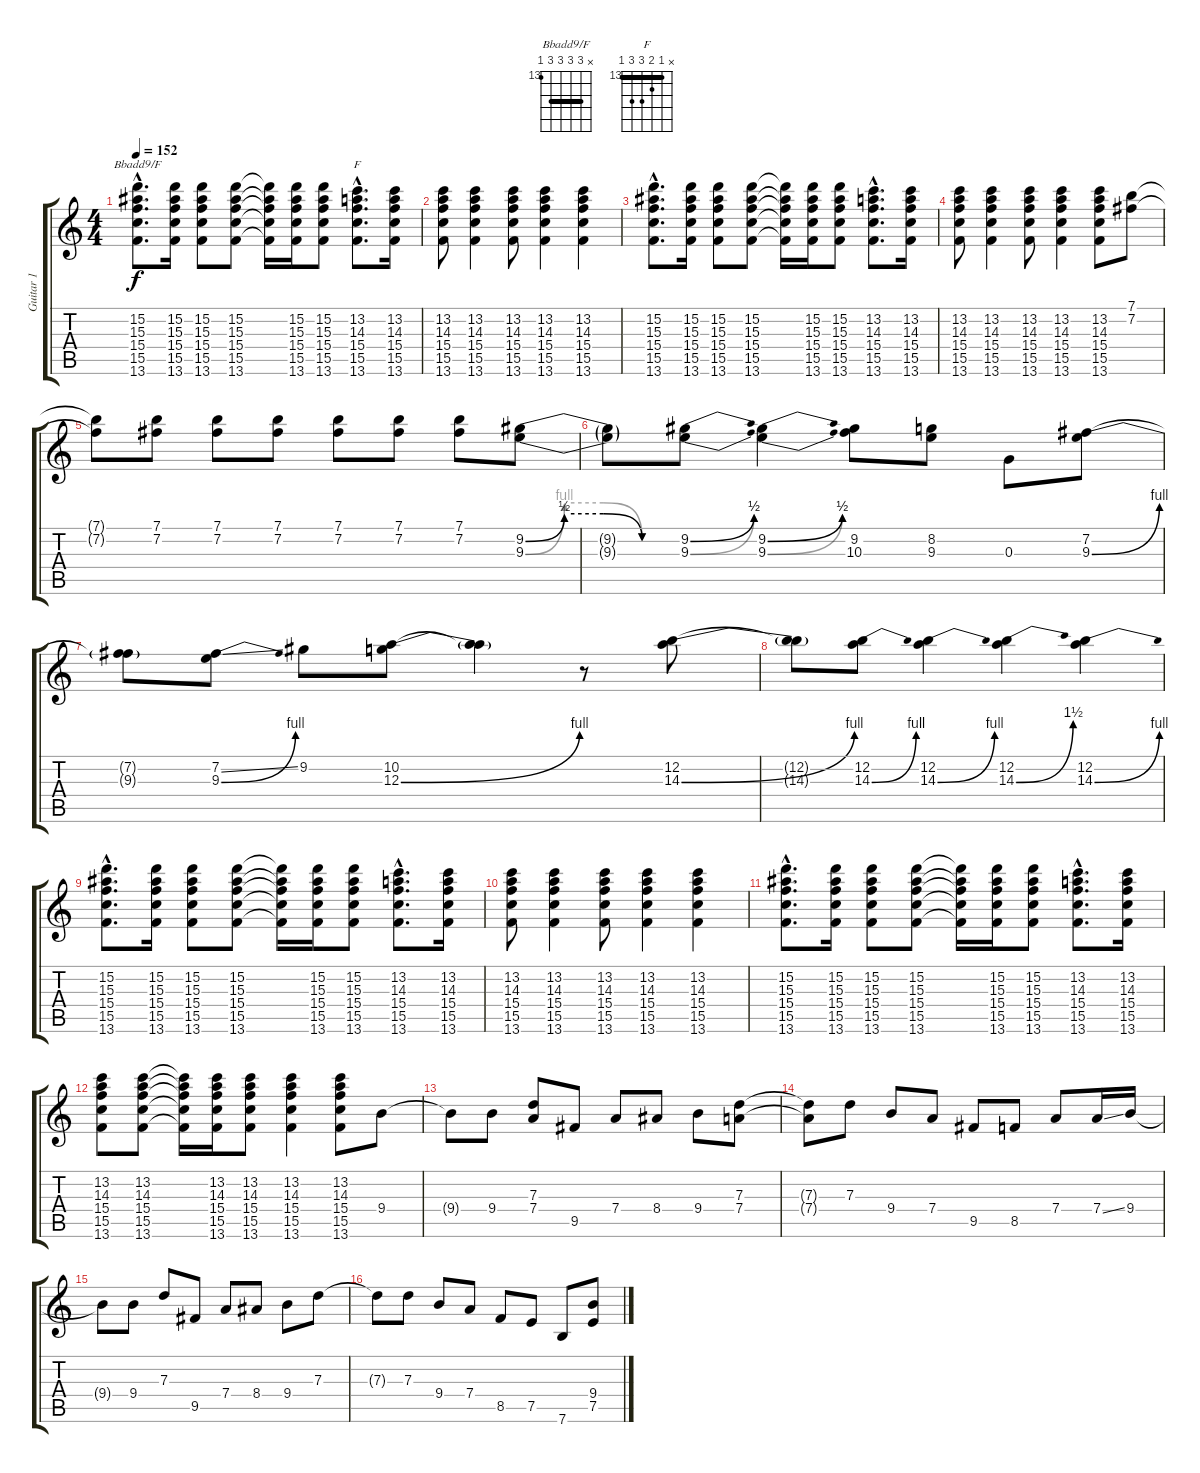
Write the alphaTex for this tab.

\track ("Guitar 1" "Guitar 1") {instrument distortionguitar}
\staff {score tabs}
\tuning (E4 B3 G3 D3 A2 E2) {hide}
\chord ("Bbadd9/F" x 15 15 15 15 13) {firstfret 13 barre 15}
\chord ("F" x 13 14 15 15 13) {firstfret 13 barre 13}
\ts (4 4)
\tempo 152
\clef g2
\ks c
(15.2{hac} 15.3{hac} 15.4{hac} 15.5{hac} 13.6{hac}).8{d ch "Bbadd9/F" dy f} (15.2 15.3 15.4 15.5 13.6).16 (15.2 15.3 15.4 15.5 13.6).8 (15.2 15.3 15.4 15.5 13.6).8 (15.2{t} 15.3{t} 15.4{t} 15.5{t} 13.6{t}).16 (15.2 15.3 15.4 15.5 13.6).16 (15.2 15.3 15.4 15.5 13.6).8 (13.2{hac} 14.3{hac} 15.4{hac} 15.5{hac} 13.6{hac}).8{d ch "F"} (13.2 14.3 15.4 15.5 13.6).16 |
(13.2 14.3 15.4 15.5 13.6).8 (13.2 14.3 15.4 15.5 13.6).4 (13.2 14.3 15.4 15.5 13.6).8 (13.2 14.3 15.4 15.5 13.6).4 (13.2 14.3 15.4 15.5 13.6).4 |
(15.2{hac} 15.3{hac} 15.4{hac} 15.5{hac} 13.6{hac}).8{d} (15.2 15.3 15.4 15.5 13.6).16 (15.2 15.3 15.4 15.5 13.6).8 (15.2 15.3 15.4 15.5 13.6).8 (15.2{t} 15.3{t} 15.4{t} 15.5{t} 13.6{t}).16 (15.2 15.3 15.4 15.5 13.6).16 (15.2 15.3 15.4 15.5 13.6).8 (13.2{hac} 14.3{hac} 15.4{hac} 15.5{hac} 13.6{hac}).8{d} (13.2 14.3 15.4 15.5 13.6).16 |
(13.2 14.3 15.4 15.5 13.6).8 (13.2 14.3 15.4 15.5 13.6).4 (13.2 14.3 15.4 15.5 13.6).8 (13.2 14.3 15.4 15.5 13.6).4 (13.2 14.3 15.4 15.5 13.6).8 (7.1 7.2).8 |
(7.1{t} 7.2{t}).8 (7.1 7.2).8 (7.1 7.2).8 (7.1 7.2).8 (7.1 7.2).8 (7.1 7.2).8 (7.1 7.2).8 (9.2{be (custom 0 0 15 2 30 2 45 0 60 0)} 9.3{be (custom 0 0 15 4 30 4 45 0 60 0)}).8 |
(9.2{t} 9.3{t}).8 (9.2{be (bend 0 0 60 2)} 9.3{be (bend 0 0 60 2)}).8 (9.2{be (bend 0 0 60 2)} 9.3{be (bend 0 0 60 2)}).4 (9.2 10.3).8 (8.2 9.3).8 0.3.8 (7.2 9.3{be (bend 0 0 60 4)}).8 |
(7.2{t} 9.3{t}).8 (7.2{ss} 9.3{be (bend 0 0 60 4)}).8 9.2.8 (10.2 12.3{be (bend 0 0 60 4)}).8 (10.2{t} 12.3{t}).4 r.8 (12.2 14.3{be (bend 0 0 60 4)}).8 |
(12.2{t} 14.3{t}).8 (12.2 14.3{be (bend 0 0 60 4)}).8 (12.2 14.3{be (bend 0 0 60 4)}).4 (12.2 14.3{be (bend 0 0 60 6)}).4 (12.2 14.3{be (bend 0 0 60 4)}).4 |
(15.2{hac} 15.3{hac} 15.4{hac} 15.5{hac} 13.6{hac}).8{d} (15.2 15.3 15.4 15.5 13.6).16 (15.2 15.3 15.4 15.5 13.6).8 (15.2 15.3 15.4 15.5 13.6).8 (15.2{t} 15.3{t} 15.4{t} 15.5{t} 13.6{t}).16 (15.2 15.3 15.4 15.5 13.6).16 (15.2 15.3 15.4 15.5 13.6).8 (13.2{hac} 14.3{hac} 15.4{hac} 15.5{hac} 13.6{hac}).8{d} (13.2 14.3 15.4 15.5 13.6).16 |
(13.2 14.3 15.4 15.5 13.6).8 (13.2 14.3 15.4 15.5 13.6).4 (13.2 14.3 15.4 15.5 13.6).8 (13.2 14.3 15.4 15.5 13.6).4 (13.2 14.3 15.4 15.5 13.6).4 |
(15.2{hac} 15.3{hac} 15.4{hac} 15.5{hac} 13.6{hac}).8{d} (15.2 15.3 15.4 15.5 13.6).16 (15.2 15.3 15.4 15.5 13.6).8 (15.2 15.3 15.4 15.5 13.6).8 (15.2{t} 15.3{t} 15.4{t} 15.5{t} 13.6{t}).16 (15.2 15.3 15.4 15.5 13.6).16 (15.2 15.3 15.4 15.5 13.6).8 (13.2{hac} 14.3{hac} 15.4{hac} 15.5{hac} 13.6{hac}).8{d} (13.2 14.3 15.4 15.5 13.6).16 |
(13.2 14.3 15.4 15.5 13.6).8 (13.2 14.3 15.4 15.5 13.6).8 (13.2{t} 14.3{t} 15.4{t} 15.5{t} 13.6{t}).16 (13.2 14.3 15.4 15.5 13.6).16 (13.2 14.3 15.4 15.5 13.6).8 (13.2 14.3 15.4 15.5 13.6).4 (13.2 14.3 15.4 15.5 13.6).8 9.4.8 |
9.4{t}.8 9.4.8 (7.3 7.4).8 9.5.8 7.4.8 8.4.8 9.4.8 (7.3 7.4).8 |
(7.3{t} 7.4{t}).8 7.3.8 9.4.8 7.4.8 9.5.8 8.5.8 7.4.8 7.4{ss}.16 9.4.16 |
9.4{t}.8 9.4.8 7.3.8 9.5.8 7.4.8 8.4.8 9.4.8 7.3.8 |
7.3{t}.8 7.3.8 9.4.8 7.4.8 8.5.8 7.5.8 7.6.8 (9.4 7.5).8
